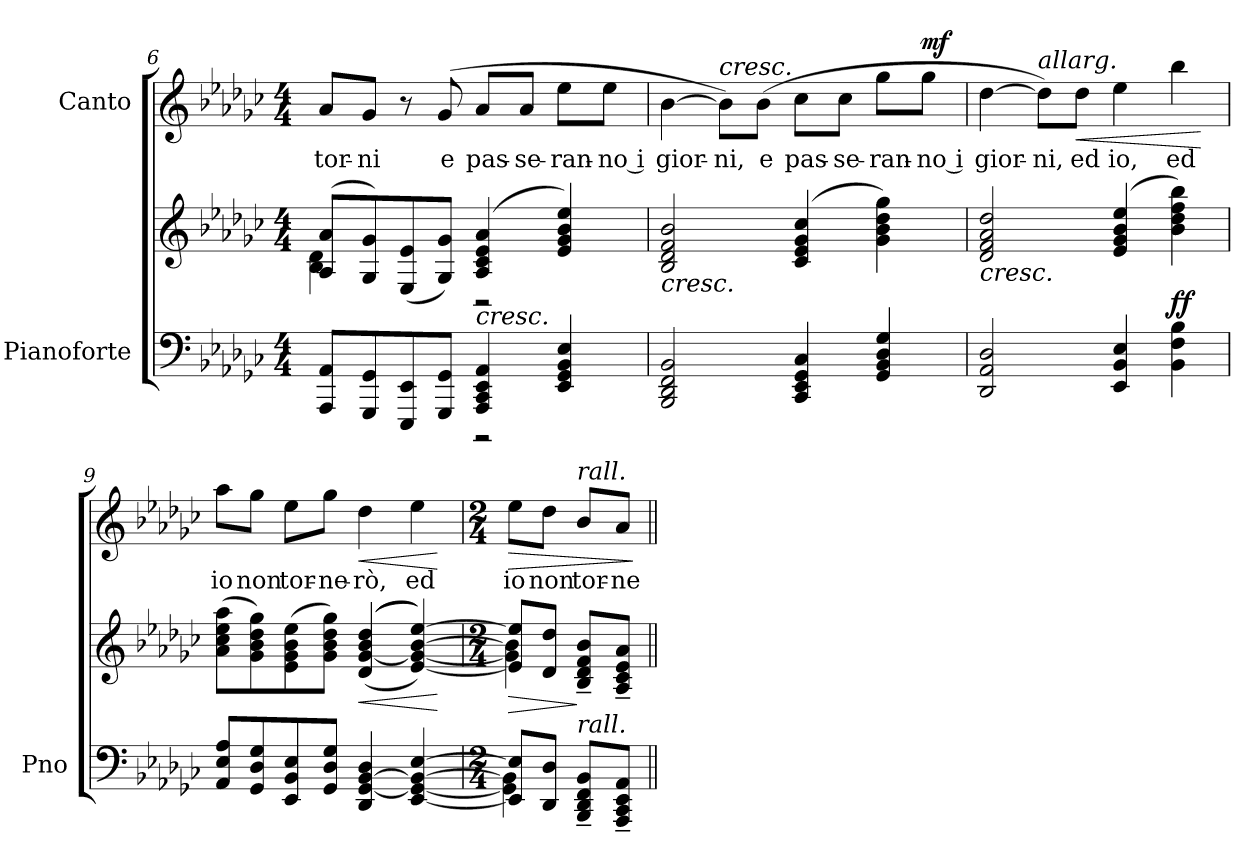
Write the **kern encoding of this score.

**kern	**kern	**dynam	**kern	**text	**dynam
*part2	*part2	*part2	*part1	*part1	*part1
*staff3	*staff2	*staff2/3	*staff1	*staff1	*staff1
*I"Pianoforte	*	*	*I"Canto	*	*
*I'Pno	*	*	*	*	*
*clefF4	*clefG2	*	*clefG2	*	*
*k[b-e-a-d-g-c-]	*k[b-e-a-d-g-c-]	*	*k[b-e-a-d-g-c-]	*	*
*M4/4	*M4/4	*	*M4/4	*	*
=6	=6	=6	=6	=6	=6
*^	*^	*	*	*	*
!	!	!	!	!	!	!LO:LY:b	!
8AAA-/ 8AA-/L	2ryy	(>8A-/ 8a-/L	4B-\ 4d-\	.	8a-/L	tor-	.
!	!	!	!	!	!	!LO:LY:b	!
8GGG-/ 8GG-/	.	8G-/ 8g-/)	.	.	8g-/J	ni	.
8EEE-/ 8EE-/	.	(>8E-/ 8e-/	4ryy	.	8r	.	.
!	!	!	!	!	!	!LO:LY:b	!
8GGG-/ 8GG-/J	.	8G-/ 8g-/J)	.	.	(>8g-/	e	.
!	!	!LO:TX:b:i:t=cresc.	!	!	!	!	!
!	!	!	!	!	!	!LO:LY:b	!
4AAA-/ 4CC-/ 4EE-/ 4AA-/	2r	(>4A-/ 4c-/ 4e-/ 4a-/	2r	.	8a-/L	pas-	.
!	!	!	!	!	!	!LO:LY:b	!
.	.	.	.	.	8a-/J	se-	.
!	!	!	!	!	!	!LO:LY:b	!
4EE-/ 4GG-/ 4BB-/ 4E-/	.	4e-/ 4g-/ 4b-/ 4ee-/)	.	.	8ee-\L	ran-	.
!	!	!	!	!	!	!LO:LY:b	!
.	.	.	.	.	8ee-\J	no i	.
*v	*v	*	*	*	*	*	*
*	*v	*v	*	*	*	*
=7	=7	=7	=7	=7	=7
!	!	!LO:HP:b	!	!LO:LY:b	!
2BBB-/ 2DD-/ 2FF/ 2BB-/	2B-/ 2d-/ 2f/ 2b-/	<	[4b-\	gior-	.
!	!	!	!LO:TX:a:i:t=cresc.	!	!
!	!	!	!	!LO:LY:b	!
.	.	.	8b-\L])	ni,	.
!	!	!	!	!LO:LY:b	!
.	.	.	(>8b-\J	e	.
!	!	!	!	!LO:LY:b	!
4CC-/ 4EE-/ 4GG-/ 4C-/	(>4c-/ 4e-/ 4g-/ 4cc-/	.	8cc-\L	pas-	.
!	!	!	!	!LO:LY:b	!
.	.	.	8cc-\J	se-	.
!	!	!	!	!LO:LY:b	!
4GG-/ 4BB-/ 4D-/ 4G-/	4g-\ 4b-\ 4dd-\ 4gg-\)	.	8gg-\L	ran-	.
!	!	!	!	!LO:LY:b	!LO:DY:b
.	.	.	8gg-\J	no i	mf
!!LO:LB:g=z
=8	=8	=8	=8	=8	=8
!	!LO:TX:b:i:t=cresc.	!	!	!	!
!	!	!	!	!LO:LY:b	!
2DD-/ 2AA-/ 2D-/	2d-/ 2f/ 2a-/ 2dd-/	.	[4dd-\	gior-	.
!	!	!	!LO:TX:a:i:t=allarg.	!	!
!	!	!	!	!LO:LY:b	!
.	.	.	8dd-\L])	ni,	.
!	!	!	!	!LO:LY:b	!LO:HP:b
.	.	.	8dd-\J	ed	<
!	!	!	!	!LO:LY:b	!
4EE-/ 4BB-/ 4E-/	(>4e-/ 4g-/ 4b-/ 4ee-/	.	4ee-\	io,	.
!	!	!LO:DY:a=2	!	!LO:LY:b	!
4BB-\ 4F\ 4B-\	4b-\ 4dd-\ 4ff\ 4bb-\)	ff	4bb-\	ed	.
.	.	[	.	.	[
=9	=9	=9	=9	=9	=9
!	!	!	!	!LO:LY:b	!
8AA-/ 8E-/ 8A-/L	(>8a-\ 8cc-\ 8ee-\ 8aa-\L	.	8aa-\L	io	.
!	!	!	!	!LO:LY:b	!
8GG-/ 8D-/ 8G-/	8g-\ 8b-\ 8dd-\ 8gg-\)	.	8gg-\J	non	.
!	!	!	!	!LO:LY:b	!
8EE-/ 8BB-/ 8E-/	(>8e-\ 8g-\ 8b-\ 8ee-\	.	8ee-\L	tor-	.
!	!	!	!	!LO:LY:b	!
8GG-/ 8D-/ 8G-/J	8g-\ 8b-\ 8dd-\ 8gg-\J)	.	8gg-\J	ne-	.
!	!	!LO:HP:b	!	!LO:LY:b	!LO:HP:b
4DD-/ [4GG-/ [4BB-/ 4D-/	(>(<(>4d-/ [4g-/ 4b-/ 4dd-/	<	4dd-\	rò,	<
!	!	!	!	!LO:LY:b	!
[4EE-/ 4GG-/_ 4BB-/_ [4E-/	[4e-/ 4g-/_ [4b-/ [4ee-/)))	.	4ee-\	ed	.
.	.	[	.	.	[
=10	=10	=10	=10	=10	=10
*M2/4	*M2/4	*	*M2/4	*	*
*^	*	*	*	*	*
!	!	!	!LO:HP:b	!	!LO:LY:b	!LO:HP:b
*	*	*^	*	*	*	*
8EE-/] 8E-/]L	4GG-\] 4BB-\]	8e-/] 8ee-/]L	4g-\] 4b-\]	>	8ee-\L	io	>
!	!	!	!	!	!	!LO:LY:b	!
8DD-/ 8D-/J	.	8d-/ 8dd-/J	.	.	8dd-\J	non	.
!	!	!	!	!	!LO:TX:a:i:t=rall.	!	!
!LO:TX:a:i:t=rall.	!	!	!	!	!	!	!
!	!	!	!	!	!	!LO:LY:b	!
8BBB-/~ 8DD-/~ 8FF/~ 8BB-/~L	4ryy	8B-/~ 8d-/~ 8f/~ 8b-/~L	4ryy	]	8b-/L	tor-	.
!	!	!	!	!	!	!LO:LY:b	!
8AAA-/~ 8CC-/~ 8EE-/~ 8AA-/~J	.	8A-/~ 8c-/~ 8e-/~ 8a-/~J	.	.	8a-/J	ne-	.
*v	*v	*	*	*	*	*	*
*	*v	*v	*	*	*	*
.	.	.	.	.	]
=||	=||	=||	=||	=||	=||
*-	*-	*-	*-	*-	*-
